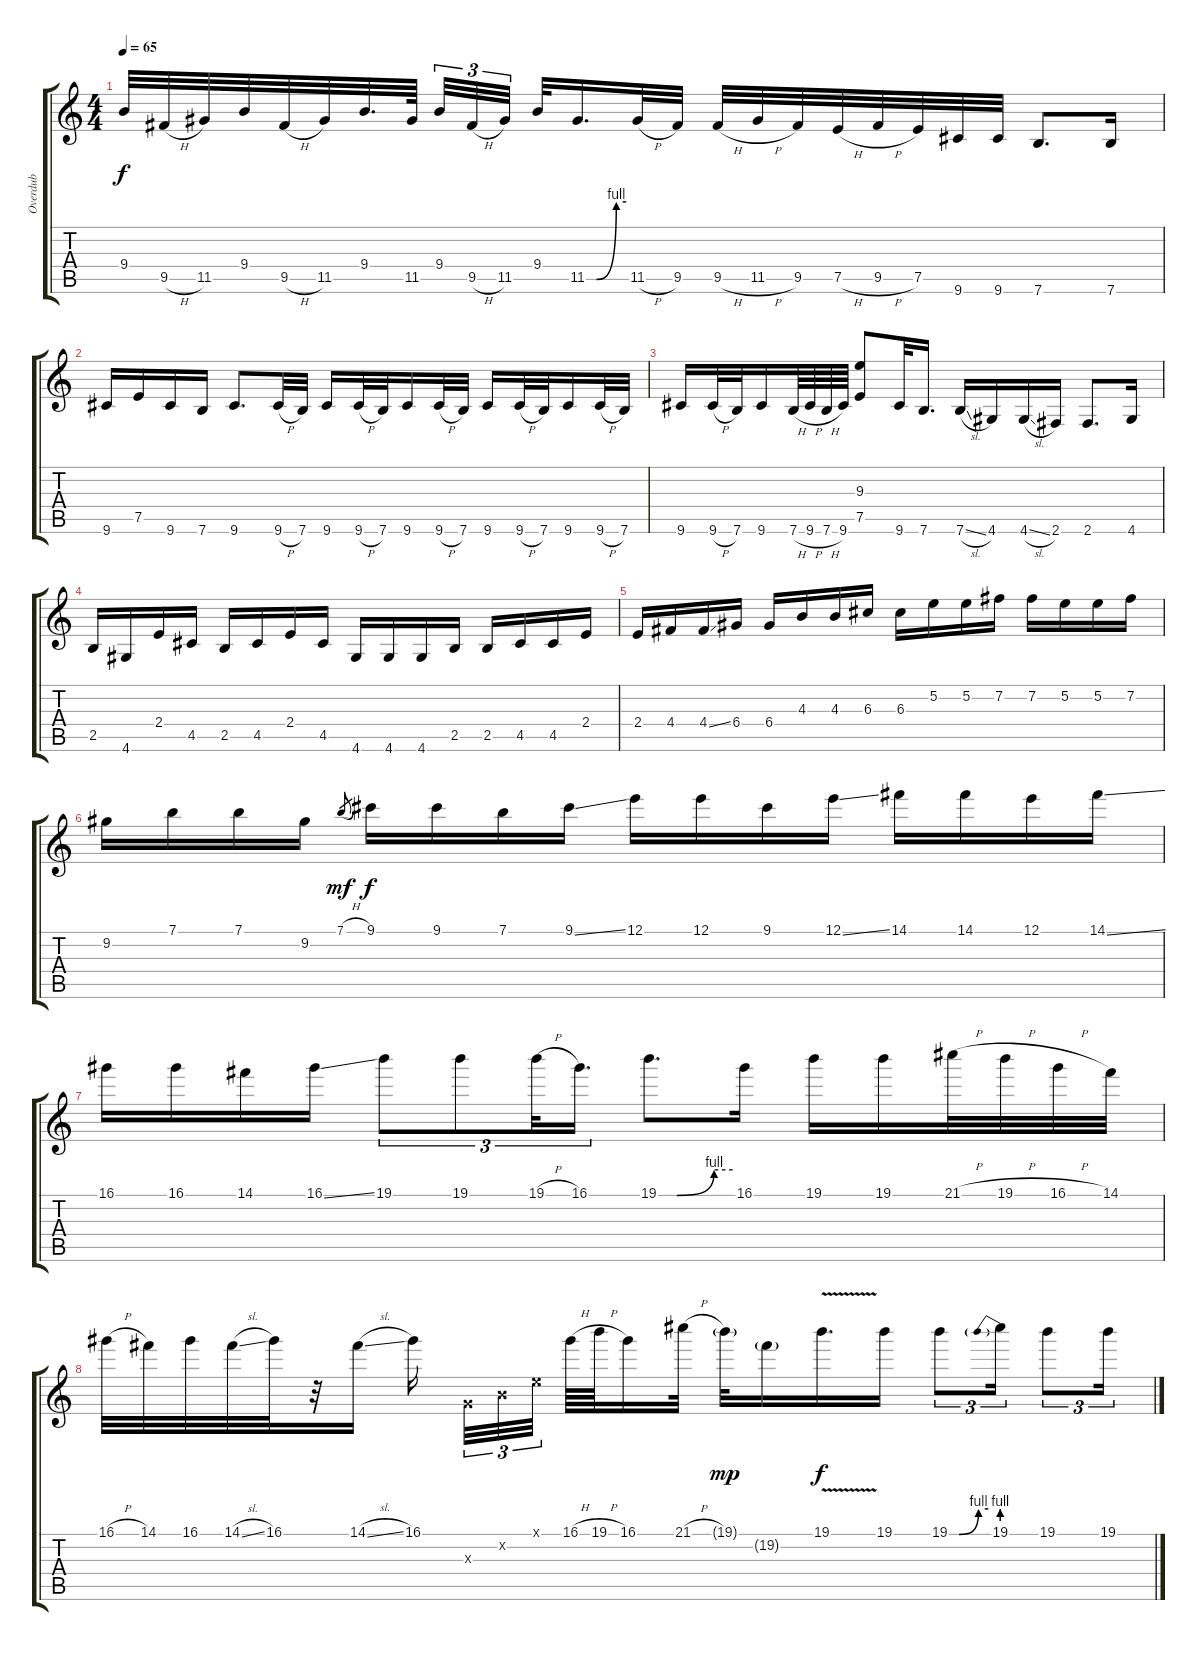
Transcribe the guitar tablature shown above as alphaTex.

\track ("Overdub" "Overdub") {instrument fretlessbass}
\staff {score tabs}
\tuning (E4 B3 G3 D3 A2 E2) {hide}
\ts (4 4)
\tempo 65
\clef g2
\ks c
9.4.32{dy f} 9.5{h}.32 11.5.32 9.4.32 9.5{h}.32 11.5.32 9.4.32{d} 11.5.64 9.4.32{tu (3 2)} 9.5{h}.32{tu (3 2)} 11.5.32{tu (3 2)} 9.4.32 11.5{be (custom 0 0 15 0 45 4 60 4)}.16{d} 11.5{h}.32 9.5.32 9.5{h}.32 11.5{h}.32 9.5.32 7.5{h}.32 9.5{h}.32 7.5.32 9.6.32 9.6.32 7.6.8{d} 7.6.16 |
9.6.16 7.5.16 9.6.16 7.6.16 9.6.8{d} 9.6{h}.32 7.6.32 9.6.16 9.6{h}.32 7.6.32 9.6.16 9.6{h}.32 7.6.32 9.6.16 9.6{h}.32 7.6.32 9.6.16 9.6{h}.32 7.6.32 |
9.6.16 9.6{h}.32 7.6.32 9.6.16 7.6{h}.64 9.6{h}.64 7.6{h}.64 9.6.64 (9.3 7.5).8 9.6.32 7.6.16{d} 7.6{sl}.16 4.6.16 4.6{sl}.16 2.6.16 2.6.8{d} 4.6.16 |
2.5.16 4.6.16 2.4.16 4.5.16 2.5.16 4.5.16 2.4.16 4.5.16 4.6.16 4.6.16 4.6.16 2.5.16 2.5.16 4.5.16 4.5.16 2.4.16 |
2.4.16 4.4.16 4.4{ss}.16 6.4.16 6.4.16 4.3.16 4.3.16 6.3.16 6.3.16 5.2.16 5.2.16 7.2.16 7.2.16 5.2.16 5.2.16 7.2.16 |
9.2.16 7.1.16 7.1.16 9.2.16 7.1{h}.8{gr dy mf} 9.1.16{dy f} 9.1.16 7.1.16 9.1{ss}.16 12.1.16 12.1.16 9.1.16 12.1{ss}.16 14.1.16 14.1.16 12.1.16 14.1{ss}.16 |
16.1.16 16.1.16 14.1.16 16.1{ss}.16 19.1.8{tu (3 2)} 19.1.8{tu (3 2)} 19.1{h}.32{tu (3 2)} 16.1.16{d tu (3 2)} 19.1{be (custom 0 0 15 0 45 4 60 4)}.8{d} 16.1.16 19.1.16 19.1.16 21.1{h}.32 19.1{h}.32 16.1{h}.32 14.1.32 |
16.1{h}.32 14.1.32 16.1.32 14.1{sl}.32 16.1.32 r.32 14.1{sl}.16 16.1.16 0.3{x}.32{tu (3 2)} 0.2{x}.32{tu (3 2)} 0.1{x}.32{tu (3 2)} 16.1{h}.64 19.1{h}.64 16.1.16 21.1{h}.32 19.1{g}.32{dy mp} 19.2{g}.16 19.1{v}.16{d dy f} 19.1.16 19.1{be (custom 0 0 15 0 45 4 60 4)}.8{tu (3 2)} 19.1{be (prebend 0 4 60 4)}.16{tu (3 2)} 19.1.8{tu (3 2)} 19.1.16{tu (3 2)}
